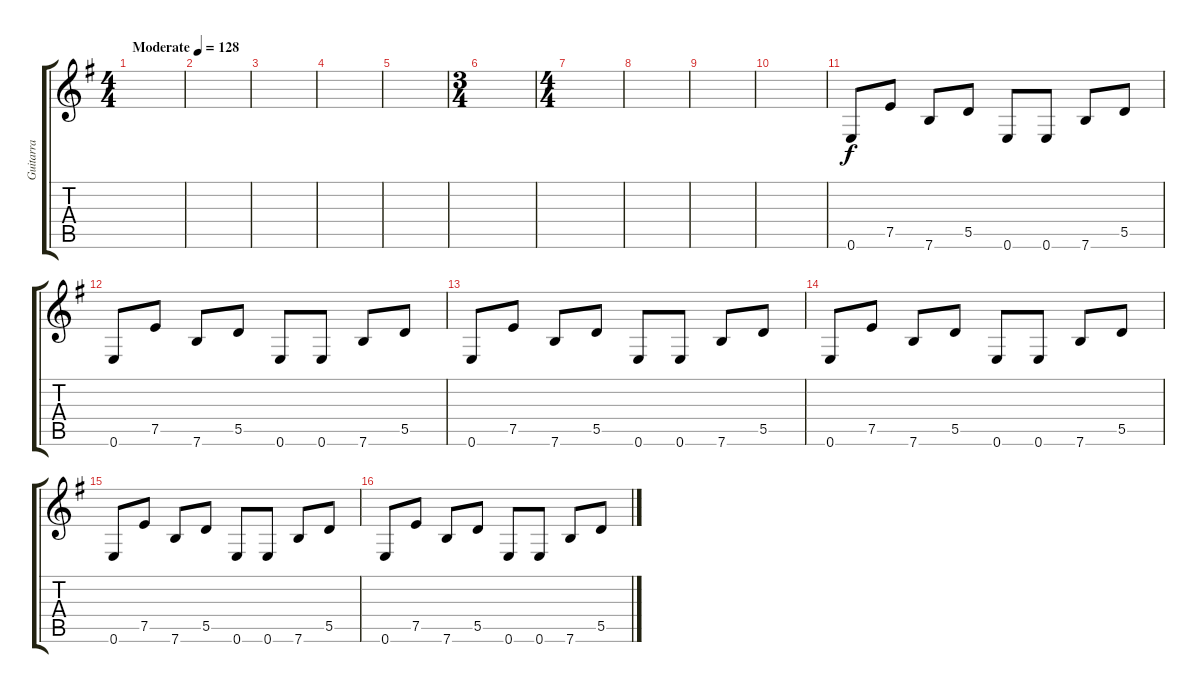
\track ("Guitarra" "Guitarra") {instrument distortionguitar}
\staff {score tabs}
\tuning (E4 B3 G3 D3 A2 E2) {hide}
\ts (4 4)
\tempo (128 "Moderate")
\clef g2
\ks g
|
|
|
|
|
\ts (3 4)
|
\ts (4 4)
|
|
|
|
0.6.8 7.5.8 7.6.8 5.5.8 0.6.8 0.6.8 7.6.8 5.5.8 |
0.6.8 7.5.8 7.6.8 5.5.8 0.6.8 0.6.8 7.6.8 5.5.8 |
0.6.8 7.5.8 7.6.8 5.5.8 0.6.8 0.6.8 7.6.8 5.5.8 |
0.6.8 7.5.8 7.6.8 5.5.8 0.6.8 0.6.8 7.6.8 5.5.8 |
0.6.8 7.5.8 7.6.8 5.5.8 0.6.8 0.6.8 7.6.8 5.5.8 |
0.6.8 7.5.8 7.6.8 5.5.8 0.6.8 0.6.8 7.6.8 5.5.8
